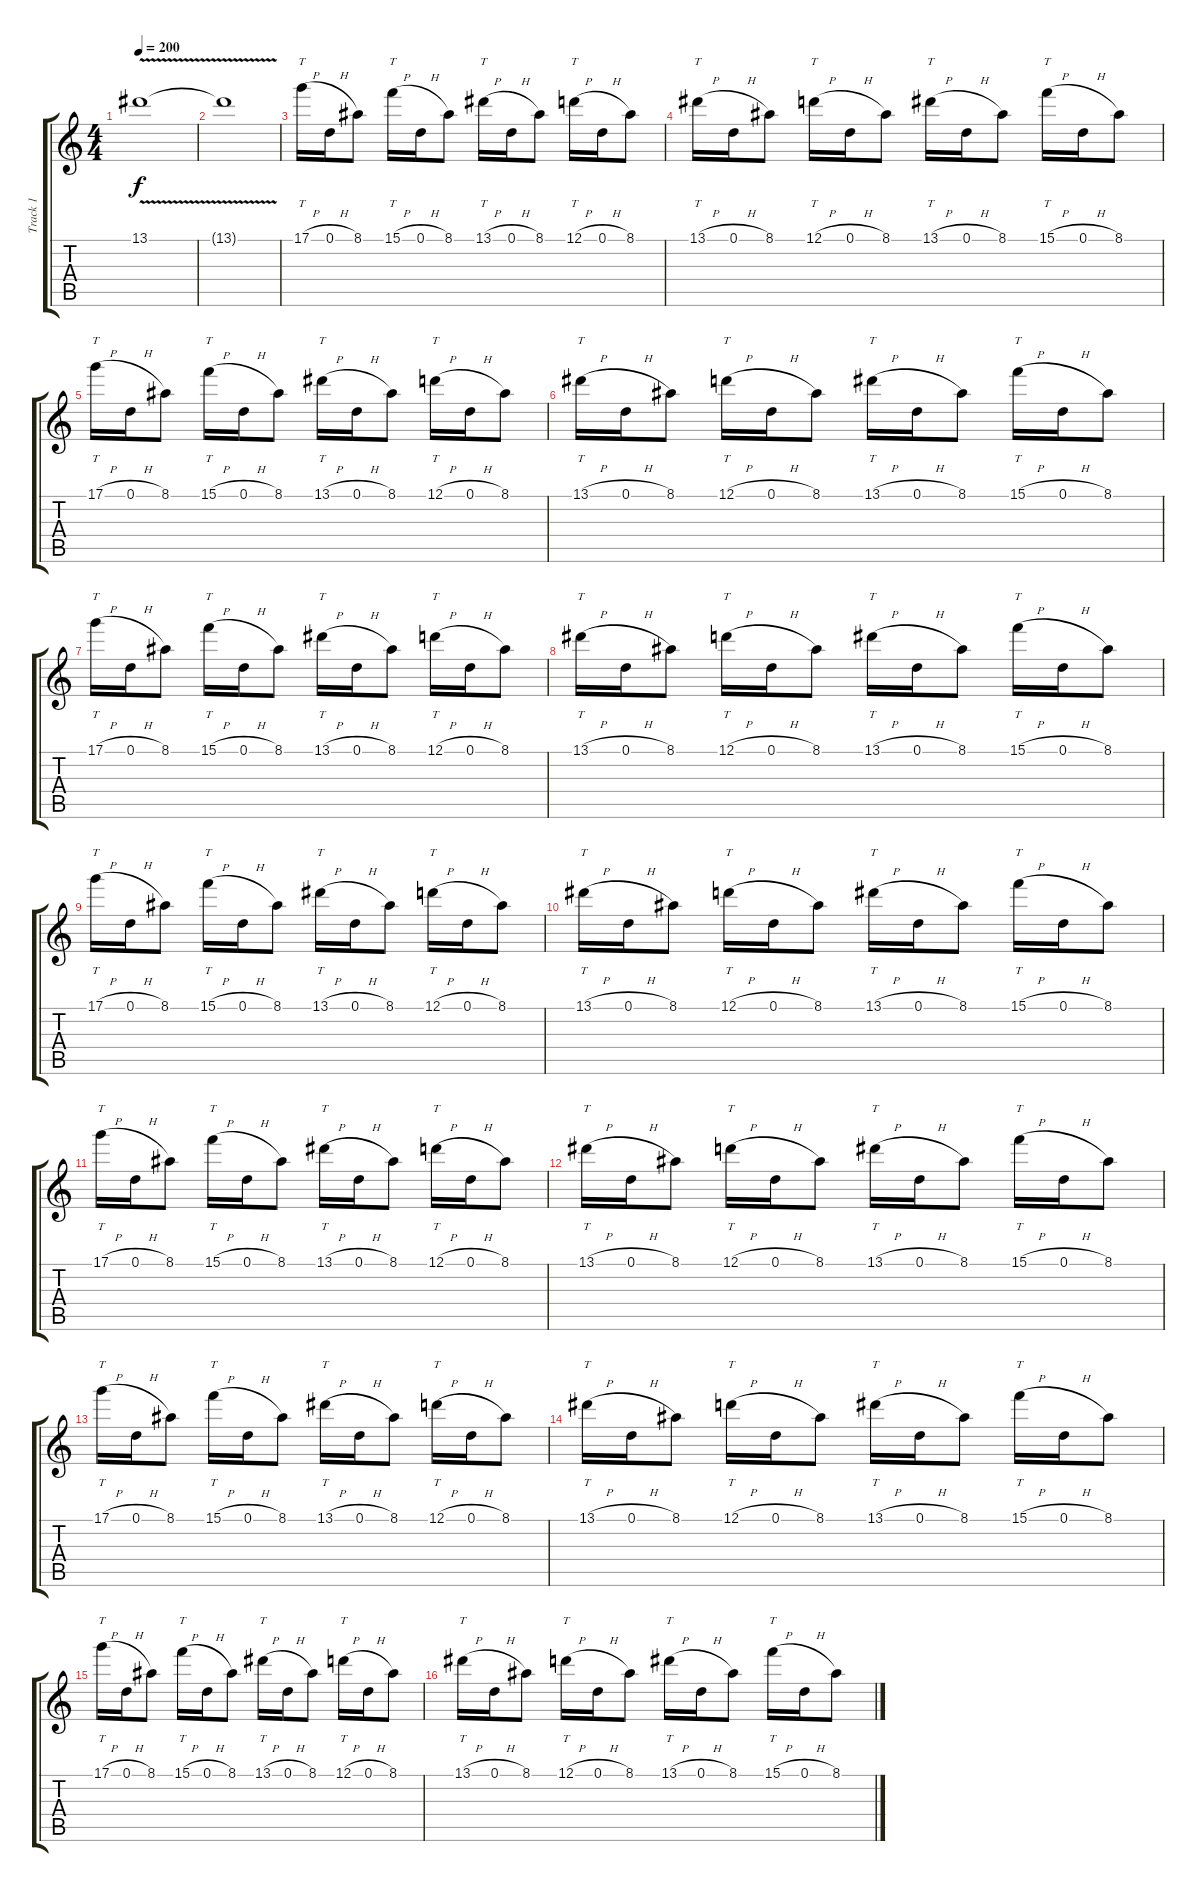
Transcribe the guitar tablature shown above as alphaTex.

\track ("Track 1" "Track 1") {instrument distortionguitar}
\staff {score tabs}
\tuning (D4 A3 F3 C3 G2 C2) {hide}
\ts (4 4)
\tempo 200
\clef g2
\ks c
13.1{v}.1{dy f} |
13.1{t}.1 |
17.1{h}.16{tt} 0.1{h}.16 8.1.8 15.1{h}.16{tt} 0.1{h}.16 8.1.8 13.1{h}.16{tt} 0.1{h}.16 8.1.8 12.1{h}.16{tt} 0.1{h}.16 8.1.8 |
13.1{h}.16{tt} 0.1{h}.16 8.1.8 12.1{h}.16{tt} 0.1{h}.16 8.1.8 13.1{h}.16{tt} 0.1{h}.16 8.1.8 15.1{h}.16{tt} 0.1{h}.16 8.1.8 |
17.1{h}.16{tt} 0.1{h}.16 8.1.8 15.1{h}.16{tt} 0.1{h}.16 8.1.8 13.1{h}.16{tt} 0.1{h}.16 8.1.8 12.1{h}.16{tt} 0.1{h}.16 8.1.8 |
13.1{h}.16{tt} 0.1{h}.16 8.1.8 12.1{h}.16{tt} 0.1{h}.16 8.1.8 13.1{h}.16{tt} 0.1{h}.16 8.1.8 15.1{h}.16{tt} 0.1{h}.16 8.1.8 |
17.1{h}.16{tt} 0.1{h}.16 8.1.8 15.1{h}.16{tt} 0.1{h}.16 8.1.8 13.1{h}.16{tt} 0.1{h}.16 8.1.8 12.1{h}.16{tt} 0.1{h}.16 8.1.8 |
13.1{h}.16{tt} 0.1{h}.16 8.1.8 12.1{h}.16{tt} 0.1{h}.16 8.1.8 13.1{h}.16{tt} 0.1{h}.16 8.1.8 15.1{h}.16{tt} 0.1{h}.16 8.1.8 |
17.1{h}.16{tt} 0.1{h}.16 8.1.8 15.1{h}.16{tt} 0.1{h}.16 8.1.8 13.1{h}.16{tt} 0.1{h}.16 8.1.8 12.1{h}.16{tt} 0.1{h}.16 8.1.8 |
13.1{h}.16{tt} 0.1{h}.16 8.1.8 12.1{h}.16{tt} 0.1{h}.16 8.1.8 13.1{h}.16{tt} 0.1{h}.16 8.1.8 15.1{h}.16{tt} 0.1{h}.16 8.1.8 |
17.1{h}.16{tt} 0.1{h}.16 8.1.8 15.1{h}.16{tt} 0.1{h}.16 8.1.8 13.1{h}.16{tt} 0.1{h}.16 8.1.8 12.1{h}.16{tt} 0.1{h}.16 8.1.8 |
13.1{h}.16{tt} 0.1{h}.16 8.1.8 12.1{h}.16{tt} 0.1{h}.16 8.1.8 13.1{h}.16{tt} 0.1{h}.16 8.1.8 15.1{h}.16{tt} 0.1{h}.16 8.1.8 |
17.1{h}.16{tt} 0.1{h}.16 8.1.8 15.1{h}.16{tt} 0.1{h}.16 8.1.8 13.1{h}.16{tt} 0.1{h}.16 8.1.8 12.1{h}.16{tt} 0.1{h}.16 8.1.8 |
13.1{h}.16{tt} 0.1{h}.16 8.1.8 12.1{h}.16{tt} 0.1{h}.16 8.1.8 13.1{h}.16{tt} 0.1{h}.16 8.1.8 15.1{h}.16{tt} 0.1{h}.16 8.1.8 |
17.1{h}.16{tt} 0.1{h}.16 8.1.8 15.1{h}.16{tt} 0.1{h}.16 8.1.8 13.1{h}.16{tt} 0.1{h}.16 8.1.8 12.1{h}.16{tt} 0.1{h}.16 8.1.8 |
13.1{h}.16{tt} 0.1{h}.16 8.1.8 12.1{h}.16{tt} 0.1{h}.16 8.1.8 13.1{h}.16{tt} 0.1{h}.16 8.1.8 15.1{h}.16{tt} 0.1{h}.16 8.1.8
